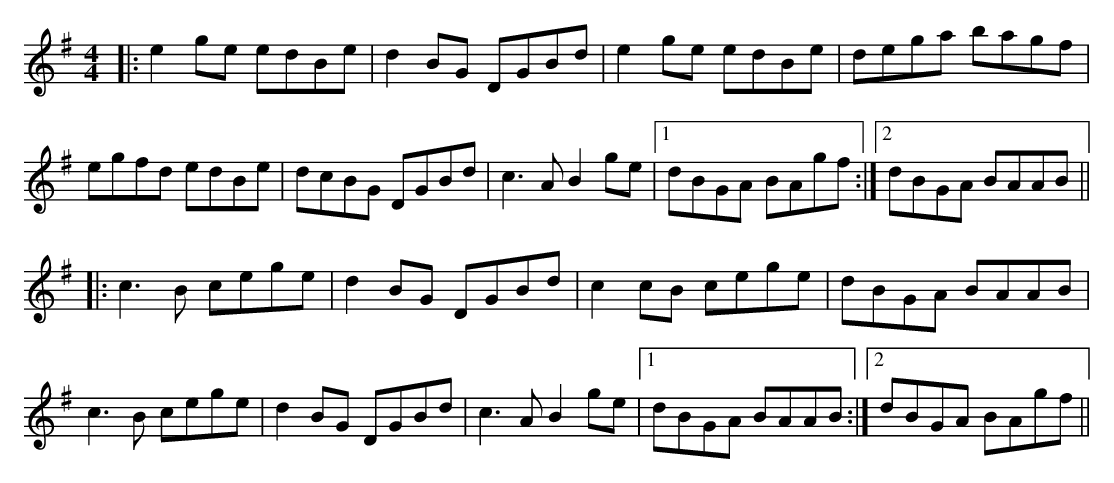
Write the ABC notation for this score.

X:1
M:4/4
K:Emin
|: e2ge edBe | d2BG DGBd | e2ge edBe | dega bagf |
egfd edBe | dcBG DGBd | c3A B2ge |1 dBGA BAgf :|2 dBGA BAAB ||
|: c3B cege | d2BG DGBd | c2cB cege | dBGA BAAB |
c3B cege | d2BG DGBd | c3A B2ge |1 dBGA BAAB :|2 dBGA BAgf ||
